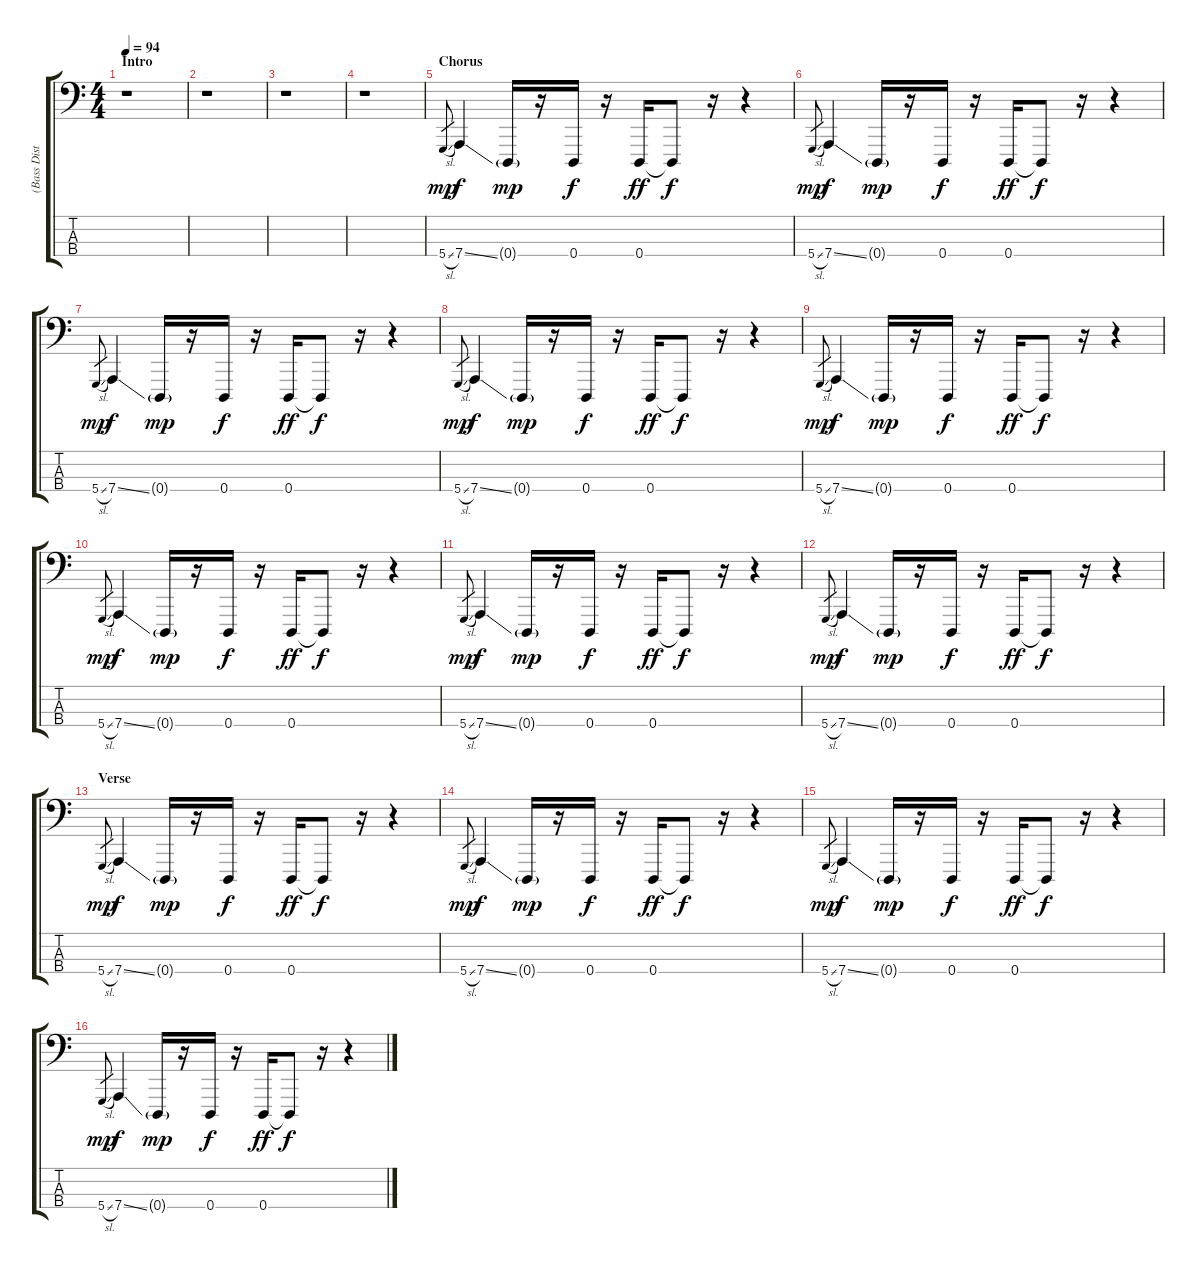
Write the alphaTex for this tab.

\track ("(Bass Dist)" "(Bass Dist") {instrument lead8bassandlead}
\staff {score tabs}
\tuning (G2 D2 A1 D1) {hide}
\ts (4 4)
\section ("" "Intro")
\tempo 94
\clef f4
\ks c
r.1{dy mp instrument lead8bassandlead} |
r.1 |
r.1 |
r.1 |
\section ("" "Chorus")
5.4{sl}.8{gr} 7.4{ss}.4{dy f} 0.4{g}.16{dy mp} r.16 0.4.16{dy f} r.16 0.4.16{dy ff} 0.4{t}.8{dy f} r.16 r.4 |
5.4{sl}.8{gr dy mp} 7.4{ss}.4{dy f} 0.4{g}.16{dy mp} r.16 0.4.16{dy f} r.16 0.4.16{dy ff} 0.4{t}.8{dy f} r.16 r.4 |
5.4{sl}.8{gr dy mp} 7.4{ss}.4{dy f} 0.4{g}.16{dy mp} r.16 0.4.16{dy f} r.16 0.4.16{dy ff} 0.4{t}.8{dy f} r.16 r.4 |
5.4{sl}.8{gr dy mp} 7.4{ss}.4{dy f} 0.4{g}.16{dy mp} r.16 0.4.16{dy f} r.16 0.4.16{dy ff} 0.4{t}.8{dy f} r.16 r.4 |
5.4{sl}.8{gr dy mp} 7.4{ss}.4{dy f} 0.4{g}.16{dy mp} r.16 0.4.16{dy f} r.16 0.4.16{dy ff} 0.4{t}.8{dy f} r.16 r.4 |
5.4{sl}.8{gr dy mp} 7.4{ss}.4{dy f} 0.4{g}.16{dy mp} r.16 0.4.16{dy f} r.16 0.4.16{dy ff} 0.4{t}.8{dy f} r.16 r.4 |
5.4{sl}.8{gr dy mp} 7.4{ss}.4{dy f} 0.4{g}.16{dy mp} r.16 0.4.16{dy f} r.16 0.4.16{dy ff} 0.4{t}.8{dy f} r.16 r.4 |
5.4{sl}.8{gr dy mp} 7.4{ss}.4{dy f} 0.4{g}.16{dy mp} r.16 0.4.16{dy f} r.16 0.4.16{dy ff} 0.4{t}.8{dy f} r.16 r.4 |
\section ("" "Verse")
5.4{sl}.8{gr dy mp} 7.4{ss}.4{dy f} 0.4{g}.16{dy mp} r.16 0.4.16{dy f} r.16 0.4.16{dy ff} 0.4{t}.8{dy f} r.16 r.4 |
5.4{sl}.8{gr dy mp} 7.4{ss}.4{dy f} 0.4{g}.16{dy mp} r.16 0.4.16{dy f} r.16 0.4.16{dy ff} 0.4{t}.8{dy f} r.16 r.4 |
5.4{sl}.8{gr dy mp} 7.4{ss}.4{dy f} 0.4{g}.16{dy mp} r.16 0.4.16{dy f} r.16 0.4.16{dy ff} 0.4{t}.8{dy f} r.16 r.4 |
5.4{sl}.8{gr dy mp} 7.4{ss}.4{dy f} 0.4{g}.16{dy mp} r.16 0.4.16{dy f} r.16 0.4.16{dy ff} 0.4{t}.8{dy f} r.16 r.4
